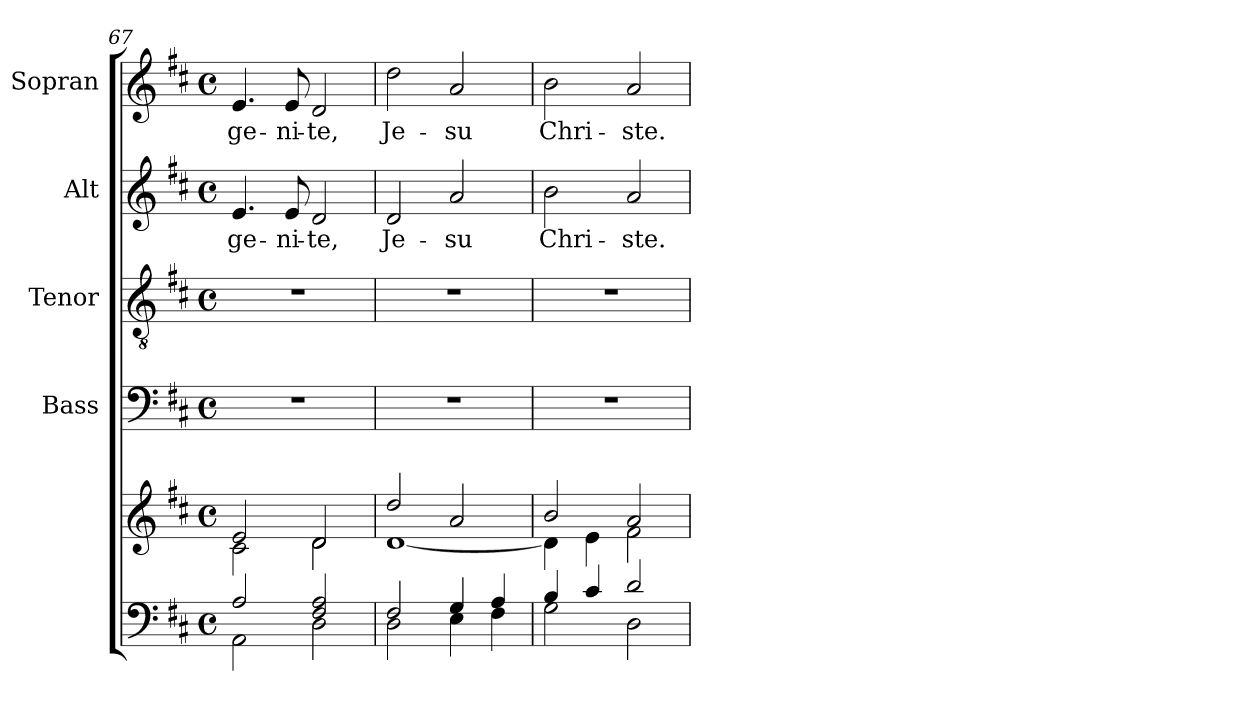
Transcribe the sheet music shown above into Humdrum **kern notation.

**kern	**kern	**kern	**kern	**kern	**text	**kern	**text
*part5	*part5	*part4	*part3	*part2	*part2	*part1	*part1
*staff6	*staff5	*staff4	*staff3	*staff2	*staff2	*staff1	*staff1
*	*	*I"Bass	*I"Tenor	*I"Alt	*	*I"Sopran	*
*	*	*I'B.	*I'T.	*I'A.	*	*I'S.	*
*clefF4	*clefG2	*clefF4	*clefGv2	*clefG2	*	*clefG2	*
*k[f#c#]	*k[f#c#]	*k[f#c#]	*k[f#c#]	*k[f#c#]	*	*k[f#c#]	*
*D:	*D:	*D:	*D:	*D:	*	*D:	*
*M4/4	*M4/4	*M4/4	*M4/4	*M4/4	*	*M4/4	*
*met(c)	*met(c)	*met(c)	*met(c)	*met(c)	*	*met(c)	*
=67	=67	=67	=67	=67	=67	=67	=67
*^	*^	*	*	*	*	*	*
!	!	!	!	!	!	!	!LO:LY:b	!	!LO:LY:b
2A/	2AA\	2e/	2c#\	1r	1r	4.e/	-ge-	4.e/	-ge-
!	!	!	!	!	!	!	!LO:LY:b	!	!LO:LY:b
.	.	.	.	.	.	8e/	-ni-	8e/	-ni-
!	!	!	!	!	!	!	!LO:LY:b	!	!LO:LY:b
2F#/ 2A/	2D\	2d/	2d\	.	.	2d/	-te,	2d/	-te,
!!LO:PB:g=z
=68	=68	=68	=68	=68	=68	=68	=68	=68	=68
!	!	!	!	!	!	!	!LO:LY:b	!	!LO:LY:b
2F#/	2D\	2dd/	[<1d	1r	1r	2d/	Je-	2dd\	Je-
!	!	!	!	!	!	!	!LO:LY:b	!	!LO:LY:b
4G/	4E\	2a/	.	.	.	2a/	-su	2a/	-su
4A/	4F#\	.	.	.	.	.	.	.	.
=69	=69	=69	=69	=69	=69	=69	=69	=69	=69
!	!	!	!	!	!	!	!LO:LY:b	!	!LO:LY:b
4B/	2G\	2b/	4d\]	1r	1r	2b\	Chri-	2b\	Chri-
4c#/	.	.	4e\	.	.	.	.	.	.
!	!	!	!	!	!	!	!LO:LY:b	!	!LO:LY:b
2d/	2D\	2a/	2f#\	.	.	2a/	-ste.	2a/	-ste.
*v	*v	*	*	*	*	*	*	*	*
*	*v	*v	*	*	*	*	*	*
=	=	=	=	=	=	=	=
*-	*-	*-	*-	*-	*-	*-	*-
